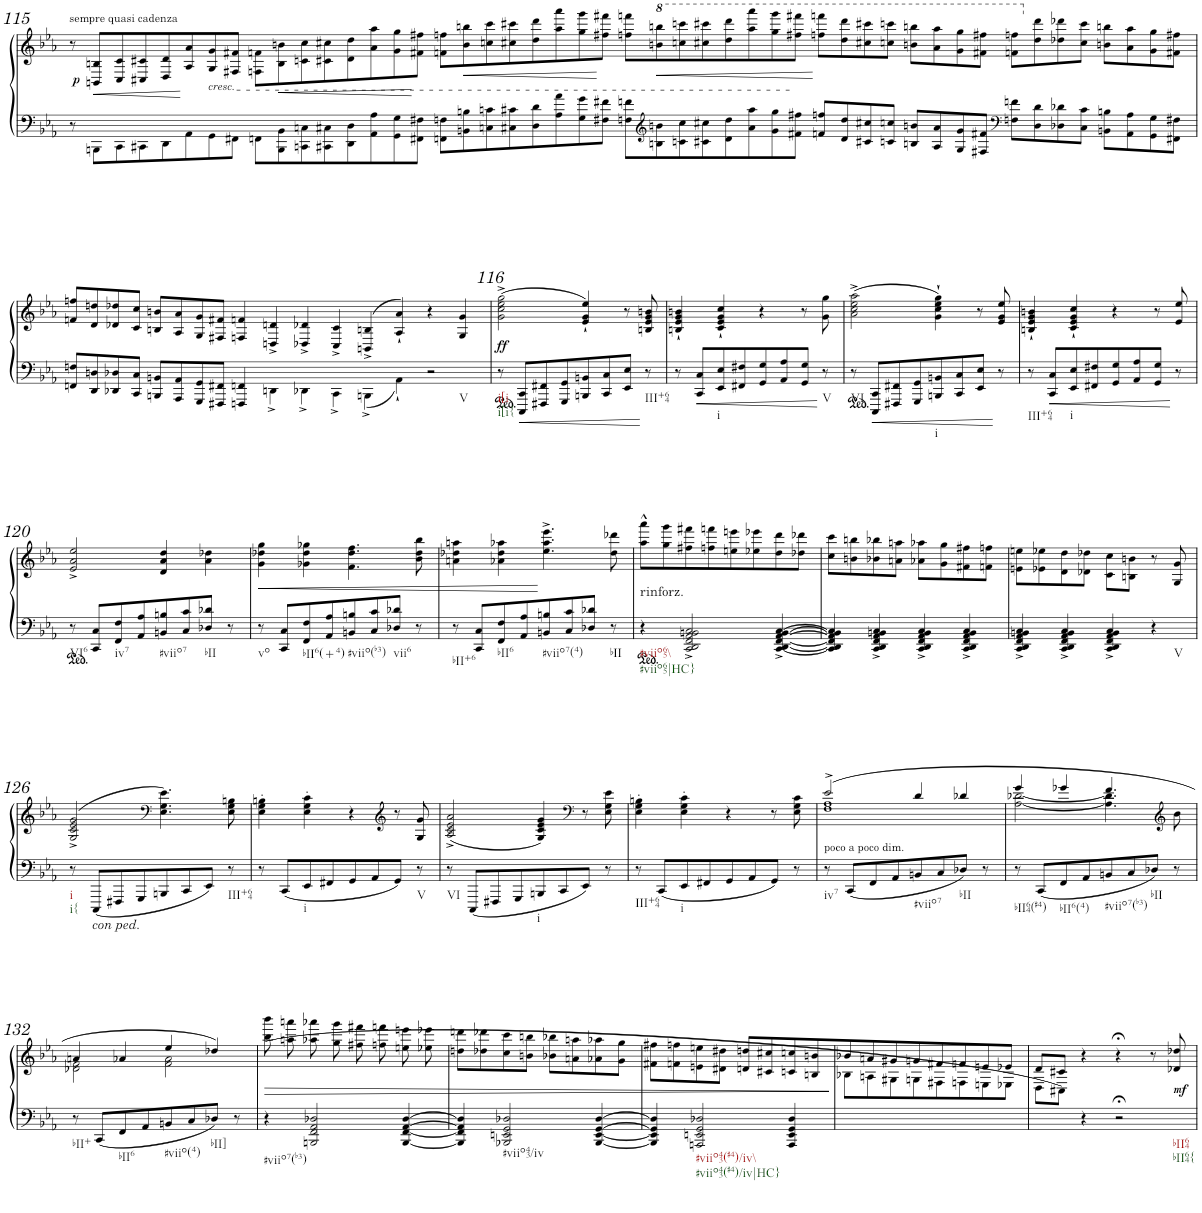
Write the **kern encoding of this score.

**kern	**kern	**dynam
*part1	*part1	*part1
*staff2	*staff1	*staff1/2
*I"Piano	*	*
*I'Pno.	*	*
!!LO:PB:g=z
*clefF4	*clefG2	*
*k[b-e-a-]	*k[b-e-a-]	*
*M2/2	*M2/2	*
*met(c|)	*met(c|)	*
=115	=115	=115
!	!LO:TX:a:t=sempre quasi cadenza	!
!	!	!LO:DY:b
8r	8r	p
!	!	!LO:HP:b
8BBBn\L	8BBn/ 8Bn/L	<
8CC\	8C/ 8c/	.
8CC#X\	8C#X/ 8c#X/	.
8DD\	8D/ 8d/	.
8AA-\	8A-/ 8a-/	[
!	!LO:TX:b:i:t=cresc.	!
8GG\	8G/ 8g/	.
8FF#X\J	8F#X/ 8f#X/J	.
8FFn\L	8Fn\ 8fn\L	.
!	!	!LO:HP:b
8BBB\ 8BB-\	8B\ 8bn\	<
8CCn\ 8Cn\	8cn\ 8cc\	.
8CC#X\ 8C#X\	8c#X\ 8cc#X\	.
8DD\ 8D\	8d\ 8dd\	.
8AA-\ 8A-\	8a-\ 8aa-\	.
8GG\ 8G\	8g\ 8gg\	.
8FF#X\ 8F#X\J	8f#X\ 8ff#X\J	[
8FFn\ 8Fn\L	8fn\ 8ffn\L	.
!	!	!LO:HP:b
8BBn\ 8Bn\	8b\ 8bbn\	<
8Cn\ 8cn\	8ccn\ 8ccc\	.
8C#X\ 8c#X\	8cc#X\ 8ccc#X\	.
8D\ 8d\	8dd\ 8ddd\	.
8A-\ 8a-\	8aa-\ 8aaa-\	.
8G\ 8g\	8gg\ 8ggg\	.
8F#X\ 8f#X\J	8ff#X\ 8fff#X\J	[
8Fn\ 8fn\L	8ffn\ 8fffn\L	.
*clefG2	*	*
!	!	!LO:HP:b
8Bn\ 8bn\	8bbn\ 8bbbn\	<
*	*8va	*
8cn\ 8cc\	8cccn\ 8ccccn\	.
8c#X\ 8cc#X\	8ccc#X\ 8cccc#X\	.
8d\ 8dd\	8ddd\ 8dddd\	.
8a-\ 8aa-\	8aaa-\ 8aaaa-\	.
8g\ 8gg\	8ggg\ 8gggg\	.
8f#X\ 8ff#X\J	8fff#X\ 8ffff#X\J	.
8fn/ 8ffn/L	8fffn\ 8ffffn\L	[
8d/ 8dd/	8ddd\ 8dddd\	.
8c#X/ 8cc#X/	8ccc#X\ 8cccc#X\	.
8cn/ 8ccn/J	8cccn\ 8ccccn\J	.
8Bn/ 8bn/L	8bbn\ 8bbbn\L	.
8A-/ 8a-/	8aa-\ 8aaa-\	.
8G/ 8g/	8gg\ 8ggg\	.
8F#X/ 8f#X/J	8ff#X\ 8fff#X\J	.
*clefF4	*	*
8Fn\ 8fn\L	8ffn\ 8fffn\L	.
*	*X8va	*
8D\ 8d\	8dd\ 8ddd\	.
8D-X\ 8d-X\	8dd-X\ 8ddd-X\	.
8C#\ 8c\J	8cc\ 8ccc\J	.
8BBn\ 8Bn\L	8bn\ 8bbn\L	.
8AA-\ 8A-\	8a-\ 8aa-\	.
8GG\ 8G\	8g\ 8gg\	.
8FF#X\ 8F#X\J	8f#X\ 8ff#X\J	.
!!LO:LB:g=z
=115X2	=115X2	=115X2
8FFn/ 8Fn/L	8fn/ 8ffn/L	.
8DD/ 8Dn/	8d/ 8ddn/	.
8DD-X/ 8D-X/	8d-X/ 8dd-X/	.
8CC/ 8C/J	8c/ 8cc/J	.
8BBBn/ 8BBn/L	8Bn/ 8bn/L	.
8AAA-/ 8AA-/	8A-/ 8a-/	.
8GGG/ 8GG/	8G/ 8g/	.
8FFF#X/ 8FF#X/J	8F#X/ 8f#X/J	.
4FFFn/ 4FFn/	4Fn/ 4fn/	.
4DDn^<\	4Dn/^ 4dn/^	.
4DD-X^<\	4D-X/^ 4d-X/^	.
4CC^<\	4C/^ 4c/^	.
4BBBn^<\	(>4BBn/^ 4Bn/^	.
4AA-`<\	4A-/` 4a-/`)	.
!LO:TX:b:t=V	!	!
2r	4r	.
.	4G/ 4g/	.
=116	=116	=116
!LO:TX:b:t=i[i	!	!
!LO:TX:b:t=i[i{	!	!
!	!	!LO:DY:b
8r	(2g\^ 2cc\^ 2ee-\^ 2gg\^	ff
8CCC/ 8CC/L	.	.
8FFF#X/ 8FF#X/	.	.
8GGG/ 8GG/	.	.
8BBBn/ 8BBn/	4e-/` 4g/` 4ee-/`)	.
8CC/ 8C/	.	.
8EE-/ 8E-/J	8r	.
!LO:TX:b:t=III+64	!	!
8r	8Bn/ 8e-/ 8g/ 8bn/	.
=117	=117	=117
8r	4Bn/` 4e-/` 4g/` 4bn/`	.
8CC/ 8C/L	.	.
!LO:TX:b:t=i	!	!
8EE-/ 8E-/	4c/` 4e-/` 4g/` 4cc/`	.
8FF#X/ 8F#X/	.	.
8GG/ 8G/	4r	.
8AA-/ 8A-/	.	.
8GG/ 8G/J	8r	.
!LO:TX:b:t=V	!	!
8r	8g\ 8gg\	.
=118	=118	=118
!LO:TX:b:t=VI	!	!
8r	(2a-\^ 2cc\^ 2ee-\^ 2aa-\^	.
8CCC/ 8CC/L	.	.
8FFF#X/ 8FF#X/	.	.
8GGG/ 8GG/	.	.
!LO:TX:b:t=i	!	!
8BBBn/ 8BBn/	4g\` 4cc\` 4ee-\` 4gg\`)	.
8CC/ 8C/	.	.
8EE-/ 8E-/J	8r	.
8r	8e-/ 8g/ 8ee-/	.
=119	=119	=119
!LO:TX:b:t=III+64	!	!
8r	4Bn/` 4e-/` 4g/` 4bn/`	.
8CC/ 8C/L	.	.
!LO:TX:b:t=i	!	!
8EE-/ 8E-/	4c/` 4e-/` 4g/` 4cc/`	.
8FF#X/ 8F#X/	.	.
8GG/ 8G/	4r	.
8AA-/ 8A-/	.	.
8GG/ 8G/J	8r	.
8r	8e-/ 8ee-/	.
!!LO:LB:g=z
=120	=120	=120
!LO:TX:b:t=VI6	!	!
8r	2e-/^ 2a-/^ 2ee-/^	.
8CC/ 8C/L	.	.
!LO:TX:b:t=iv7	!	!
8FF/ 8F/	.	.
8AA-/ 8A-/	.	.
!LO:TX:b:t=#viio7	!	!
8BBn/ 8Bn/	4d/ 4a-/ 4dd/	.
8C/ 8c/	.	.
!LO:TX:b:t=bII	!	!
8D-X/ 8d-X/J	4a-\ 4dd-X\	.
8r	.	.
=121	=121	=121
!LO:TX:b:t=vo	!	!
!	!	!LO:HP:b
8r	4g\ 4dd-X\ 4gg\	<
8CC/ 8C/L	.	.
!LO:TX:b:t=bII6(+4)	!	!
8FF/ 8F/	4g-X\ 4dd-\ 4gg-X\	.
8AA-/ 8A-/	.	.
!LO:TX:b:t=#viio(b3)	!	!
8BBn/ 8Bn/	4.f\ 4.dd-\ 4.ff\	.
8C/ 8c/	.	.
!LO:TX:b:t=vii6	!	!
8D-X/ 8d-X/J	.	.
8r	8b-\ 8dd-\ 8bb-\	.
=122	=122	=122
!LO:TX:b:t=bII+6	!	!
8r	4an\ 4dd-X\ 4aan\	.
8CC/ 8C/L	.	.
!LO:TX:b:t=bII6	!	!
8FF/ 8F/	4a-X\ 4dd-\ 4aa-X\	.
8AA-/ 8A-/	.	.
!LO:TX:b:t=#viio7(4)	!	!
8BBn/ 8Bn/	4.ee-\^ 4.aa-\^ 4.eee-\^	[
8C/ 8c/	.	.
8D-X/ 8d-X/J	.	.
!LO:TX:b:t=bII	!	!
8r	8dd-\ 8ddd-X\	.
=123	=123	=123
!	!LO:TX:b:t=rinforz.	!
!LO:TX:b:t=#viio65\\	!	!
!LO:TX:b:t=#viio65|HC}	!	!
4r	8aa-\^^ 8aaa-\^^L	.
.	8gg\ 8ggg\	.
2CC/^ 2DD/^ 2FF/^ 2AA-/^ 2BBn/^ 2C/^	8ff#X\ 8fff#X\	.
.	8ffn\ 8fffn\	.
.	8een\ 8eeen\	.
.	8ee-X\ 8eee-X\	.
[4CC/^ [4DD/^ [4FF/^ [4AA-/^ [4BB/^ [4C/^	8dd\ 8ddd\	.
.	8dd-X\ 8ddd-X\J	.
=124	=124	=124
4CC/] 4DD/] 4FF/] 4AA-/] 4BB/] 4C/]	8cc\ 8ccc\L	.
.	8bn\ 8bbn\	.
4CC/^ 4DD/^ 4FF/^ 4AA-/^ 4BBn/^ 4C/^	8b-X\ 8bb-X\	.
.	8an\ 8aan\J	.
4CC/^ 4DD/^ 4FF/^ 4AA-/^ 4BB/^ 4C/^	8a-X\ 8aa-X\L	.
.	8g\ 8gg\	.
4CC/^ 4DD/^ 4FF/^ 4AA-/^ 4BB/^ 4C/^	8f#X\ 8ff#X\	.
.	8fn\ 8ffn\J	.
=125	=125	=125
4CC/^ 4DD/^ 4FF/^ 4AA-/^ 4BBn/^ 4C/^	8en\ 8een\L	.
.	8e-X\ 8ee-X\	.
4CC/^ 4DD/^ 4FF/^ 4AA-/^ 4BB/^ 4C/^	8d\ 8dd\	.
.	8d-X\ 8dd-X\J	.
4CC/^ 4DD/^ 4FF/^ 4AA-/^ 4BB/^ 4C/^	8c\ 8cc\L	.
.	8Bn\ 8bn\J	.
!LO:TX:b:t=V	!	!
4r	8r	.
.	8G/ 8g/	.
!!LO:LB:g=z
=126	=126	=126
!LO:TX:b:t=i	!	!
!LO:TX:b:t=i{	!	!
8r	(2G/^ 2c/^ 2e-/^ 2g/^	.
!LO:TX:b:i:t=con ped.	!	!
8CCC/L	.	.
8FFF#X/	.	.
8GGG/	.	.
*	*clefF4	*
8BBBn/	4.E-\ 4.G\ 4.e-\)	.
8CC/	.	.
8EE-/J	.	.
!LO:TX:b:t=III+64	!	!
8r	8E-\ 8G\ 8Bn\	.
=127	=127	=127
8r	4E-\' 4G\' 4Bn\'	.
8CC/L	.	.
!LO:TX:b:t=i	!	!
8EE-/	4E-\' 4G\' 4c\'	.
8FF#X/	.	.
8GG/	4r	.
8AA-/	.	.
*	*clefG2	*
8GG/J	8r	.
!LO:TX:b:t=V	!	!
8r	8G/ 8g/	.
=128	=128	=128
!LO:TX:b:t=VI	!	!
8r	(2A-/^ 2c/^ 2e-/^ 2a-/^	.
8CCC/L	.	.
8FFF#X/	.	.
8GGG/	.	.
!LO:TX:b:t=i	!	!
8BBBn/	4G/ 4c/ 4e-/ 4g/)	.
8CC/	.	.
*	*clefF4	*
8EE-/J	8r	.
8r	8E-\ 8G\ 8e-\	.
=129	=129	=129
!LO:TX:b:t=III+64	!	!
8r	4E-\' 4G\' 4Bn\'	.
8CC/L	.	.
!LO:TX:b:t=i	!	!
8EE-/	4E-\' 4G\' 4c\'	.
8FF#X/	.	.
8GG/	4r	.
8AA-/	.	.
8GG/J	8r	.
8r	8E-\ 8G\ 8c\	.
=130	=130	=130
*	*^	*
!	!LO:TX:b:t=poco a poco dim.	!	!
!LO:TX:b:t=iv7	!	!	!
8r	(2e-^/	1F 1A-	.
8CC/L	.	.	.
8FF/	.	.	.
8AA-/	.	.	.
!LO:TX:b:t=#viio7	!	!	!
8BBn/	4d/	.	.
8C/	.	.	.
!LO:TX:b:t=bII	!	!	!
8D-X/J	4d-X/	.	.
8r	.	.	.
=131	=131	=131	=131
!LO:TX:b:t=bII64(#4)	!	!	!
8r	4g/	[2A-\ [2d-X\	.
8CC/L	.	.	.
!LO:TX:b:t=bII6(4)	!	!	!
8FF/	4g-X/	.	.
8AA-/	.	.	.
!LO:TX:b:t=#viio7(b3)	!	!	!
8BBn/	4.f/	4.A-\] 4.d-\]	.
8C/	.	.	.
!LO:TX:b:t=bII	!	!	!
8D-X/J	.	.	.
*	*clefG2	*	*
8r	8b-\	8ryy	.
!!LO:LB:g=z	!!
=132	=132	=132	=132
!LO:TX:b:t=bII+	!	!	!
8r	4an/	2d-X\ 2f\	.
8CC/L	.	.	.
!LO:TX:b:t=bII6	!	!	!
8FF/	4a-X/	.	.
8AA-/	.	.	.
!LO:TX:b:t=#viio(4)	!	!	!
8BBn/	4ee-/	2f\ 2a-\	.
8C/	.	.	.
!LO:TX:b:t=bII]	!	!	!
8D-X/J	4dd-X/)	.	.
8r	.	.	.
*	*v	*v	*
=133	=133	=133
!LO:TX:b:t=#viio7(b3)	!	!
!	!	!LO:HP:b
4r	(8bb-\ 8bbb-\	>
.	8aan\ 8aaan\	.
2BBBn/ 2FF/ 2AA-/ 2D-X/	8aa-X\ 8aaa-X\	.
.	8gg\ 8ggg\	.
.	8ff#X\ 8fff#X\	.
.	8ffn\ 8fffn\	.
[4BBB/ [4FF/ [4AA-/ [4D-/	8een\ 8eeen\	.
.	8ee-X\ 8eee-X\	.
=134	=134	=134
4BBB/] 4FF/] 4AA-/] 4D-/]	8ddn\ 8dddn\L	.
.	8dd-X\ 8ddd-X\	.
!LO:TX:b:t=#viio43/iv	!	!
2BBB-X/ 2EEn/ 2GG/ 2D-X/	8cc\ 8ccc\	.
.	8bn\ 8bbn\J	.
.	8b-X\ 8bb-X\L	.
.	8an\ 8aan\	.
[4BBB-/ [4EE/ [4GG/ [4D-/	8a-X\ 8aa-X\	.
.	8g\ 8gg\J	.
=135	=135	=135
4BBB-/] 4EE/] 4GG/] 4D-/]	8f#X\ 8ff#X\L	.
.	8fn\ 8ffn\	.
!LO:TX:b:t=#viio43(#4)/iv\\	!	!
!LO:TX:b:t=#viio43(#4)/iv|HC}	!	!
2AAAn/ 2EEn/ 2GG/ 2D-X/	8en\ 8een\	.
.	8d#X\ 8dd#X\J	.
.	8dn/ 8ddn/L	.
.	8c#X/ 8cc#X/	.
4AAA/ 4EE/ 4GG/ 4D-/	8cn/ 8ccn/	.
.	8Bn/ 8bn/	.
.	.	]
=136	=136	=136
*	*^	*
1ryy	8b-X/	8B-X\L	.
.	8an/	8An\	.
.	8g#X/	8G#X\	.
.	8gn/	8Gn\	.
.	8f#X/	8F#X\	.
.	8fn/	8Fn\	.
.	8en/	8En\	.
.	8e-X/J	8E-X\J	.
=137	=137	=137	=137
4ryy	8d/L	8D\L	.
.	8c#X/J)	8C#X\J	.
4r	4r	2.ryy	.
!LO:TX:b:t=bII64	!	!	!
!LO:TX:b:t=bII64{	!	!	!
2r;<	4r;<	.	.
.	8r	.	.
!	!	!	!LO:DY:b
.	8d-X/ 8dd-X/	.	mf
*	*v	*v	*
=	=	=
*-	*-	*-
